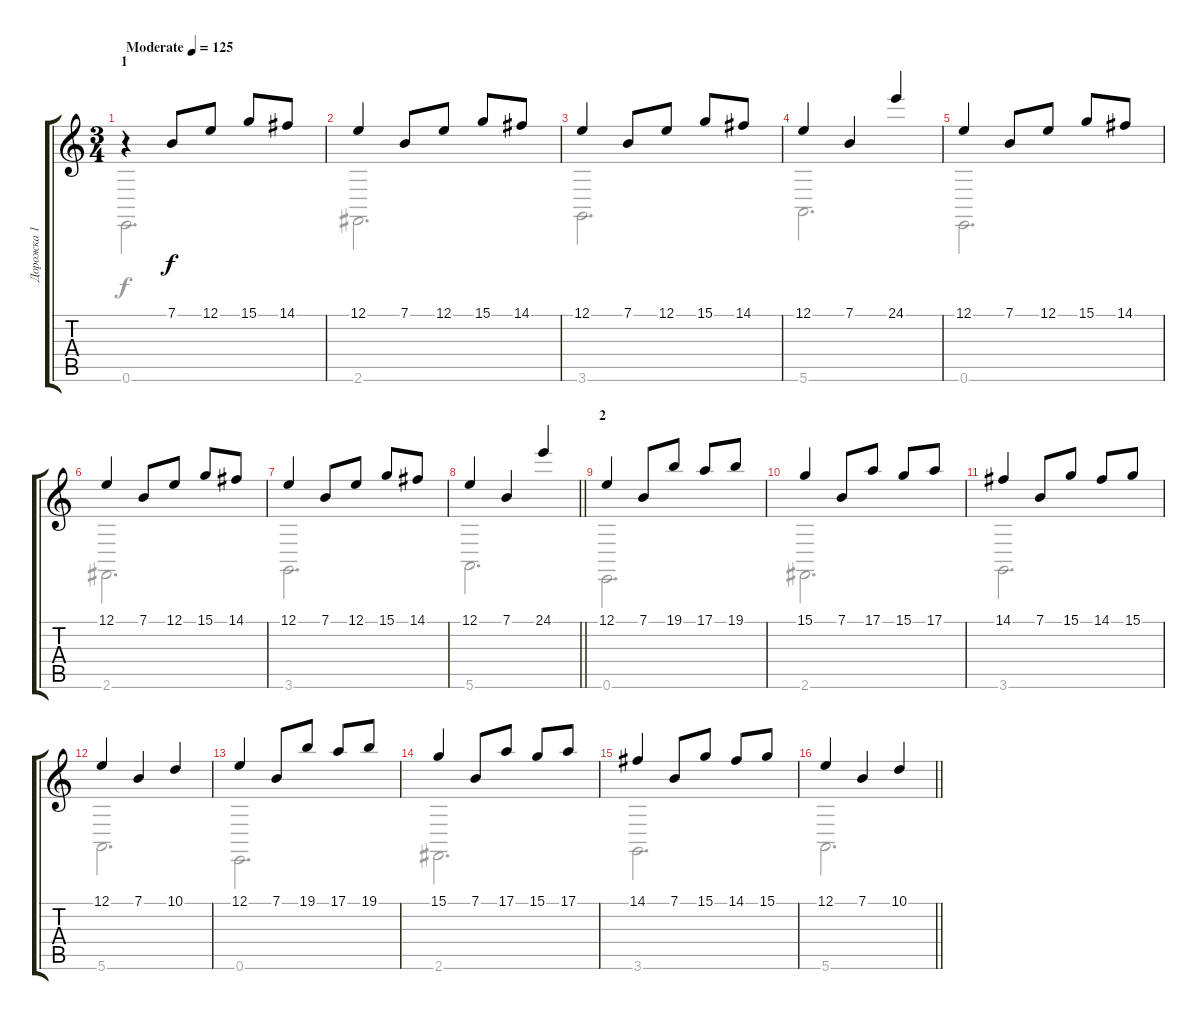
\track ("Дорожка 1" "Дорожка 1") {instrument acousticgrandpiano}
\staff {score tabs}
\tuning (E4 B3 G3 D3 A2 E2) {hide}
\voice
\ts (3 4)
\section ("" "1")
\tempo (125 "Moderate")
\clef g2
\ks c
r.4{dy f instrument acousticgrandpiano} 7.1.8 12.1.8 15.1.8 14.1.8 |
12.1.4 7.1.8 12.1.8 15.1.8 14.1.8 |
12.1.4 7.1.8 12.1.8 15.1.8 14.1.8 |
12.1.4 7.1.4 24.1.4 |
12.1.4 7.1.8 12.1.8 15.1.8 14.1.8 |
12.1.4 7.1.8 12.1.8 15.1.8 14.1.8 |
12.1.4 7.1.8 12.1.8 15.1.8 14.1.8 |
\barLineRight lightlight
12.1.4 7.1.4 24.1.4 |
\section ("" "2")
12.1.4 7.1.8 19.1.8 17.1.8 19.1.8 |
15.1.4 7.1.8 17.1.8 15.1.8 17.1.8 |
14.1.4 7.1.8 15.1.8 14.1.8 15.1.8 |
12.1.4 7.1.4 10.1.4 |
12.1.4 7.1.8 19.1.8 17.1.8 19.1.8 |
15.1.4 7.1.8 17.1.8 15.1.8 17.1.8 |
14.1.4 7.1.8 15.1.8 14.1.8 15.1.8 |
\barLineRight lightlight
12.1.4 7.1.4 10.1.4
\voice
\clef g2
\ottava regular
\simile none
\ks c
0.6.2{d dy f} |
2.6.2{d} |
3.6.2{d} |
5.6.2{d} |
0.6.2{d} |
2.6.2{d} |
3.6.2{d} |
\barLineRight lightlight
5.6.2{d} |
0.6.2{d} |
2.6.2{d} |
3.6.2{d} |
5.6.2{d} |
0.6.2{d} |
2.6.2{d} |
3.6.2{d} |
\barLineRight lightlight
5.6.2{d}
